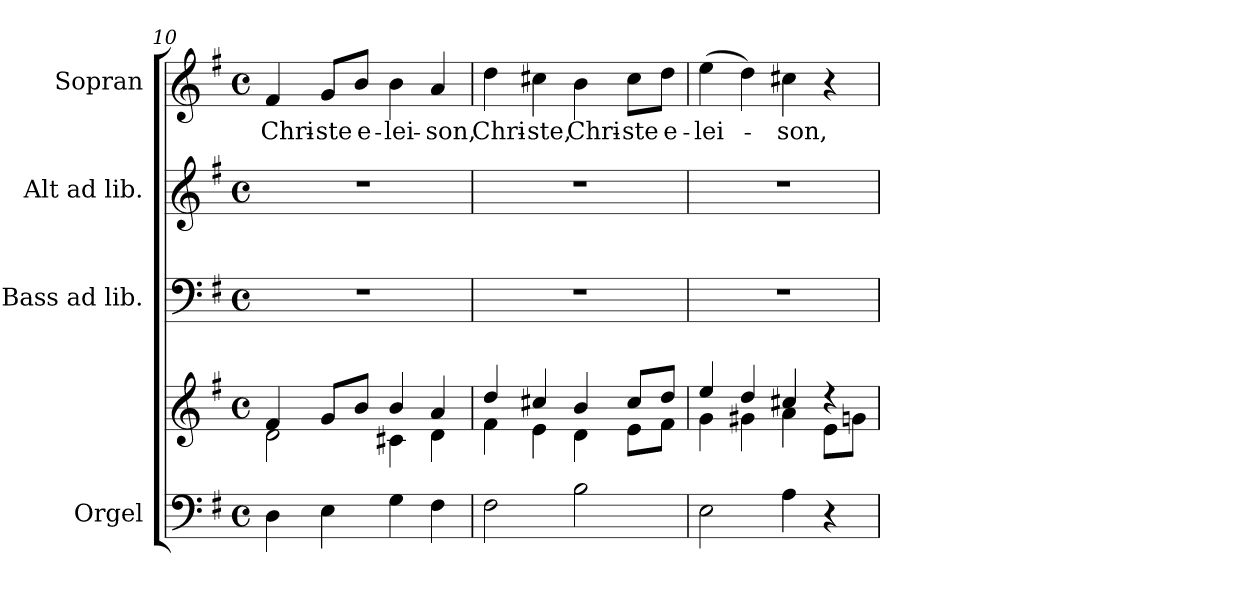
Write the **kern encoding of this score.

**kern	**kern	**kern	**kern	**kern	**text
*part4	*part4	*part3	*part2	*part1	*part1
*staff5	*staff4	*staff3	*staff2	*staff1	*staff1
*I"Orgel	*	*I"Bass ad lib.	*I"Alt ad lib.	*I"Sopran	*
*I'Org.	*	*I'B.	*I'A.	*I'S.	*
*clefF4	*clefG2	*clefF4	*clefG2	*clefG2	*
*k[f#]	*k[f#]	*k[f#]	*k[f#]	*k[f#]	*
*G:	*G:	*G:	*G:	*G:	*
*M4/4	*M4/4	*M4/4	*M4/4	*M4/4	*
*met(c)	*met(c)	*met(c)	*met(c)	*met(c)	*
=10	=10	=10	=10	=10	=10
*	*^	*	*	*	*
!	!	!	!	!	!	!LO:LY:b
4D\	4f#/	2d\	1r	1r	4f#/	Chri-
!	!	!	!	!	!	!LO:LY:b
4E\	8g/L	.	.	.	8g/L	-ste
!	!	!	!	!	!	!LO:LY:b
.	8b/J	.	.	.	8b/J	e-
!	!	!	!	!	!	!LO:LY:b
4G\	4b/	4c#X\	.	.	4b\	-lei-
!	!	!	!	!	!	!LO:LY:b
4F#\	4a/	4d\	.	.	4a/	-son,
!!LO:LB:g=z
=11	=11	=11	=11	=11	=11	=11
!	!	!	!	!	!	!LO:LY:b
2F#\	4dd/	4f#\	1r	1r	4dd\	Chri-
!	!	!	!	!	!	!LO:LY:b
.	4cc#X/	4e\	.	.	4cc#X\	-ste,
!	!	!	!	!	!	!LO:LY:b
2B\	4b/	4d\	.	.	4b\	Chri-
!	!	!	!	!	!	!LO:LY:b
.	8cc#/L	8e\L	.	.	8cc#\L	-ste
!	!	!	!	!	!	!LO:LY:b
.	8dd/J	8f#\J	.	.	8dd\J	e-
=12	=12	=12	=12	=12	=12	=12
!	!	!	!	!	!	!LO:LY:b
2E\	4ee/	4g\	1r	1r	(>4ee\	-lei-
.	4dd/	4g#X\	.	.	4dd\)	.
!	!	!	!	!	!	!LO:LY:b
4A\	4cc#X/	4a\	.	.	4cc#X\	-son,
4r	4rdd	8e\L	.	.	4r	.
.	.	8gn\J	.	.	.	.
*	*v	*v	*	*	*	*
=	=	=	=	=	=
*-	*-	*-	*-	*-	*-
